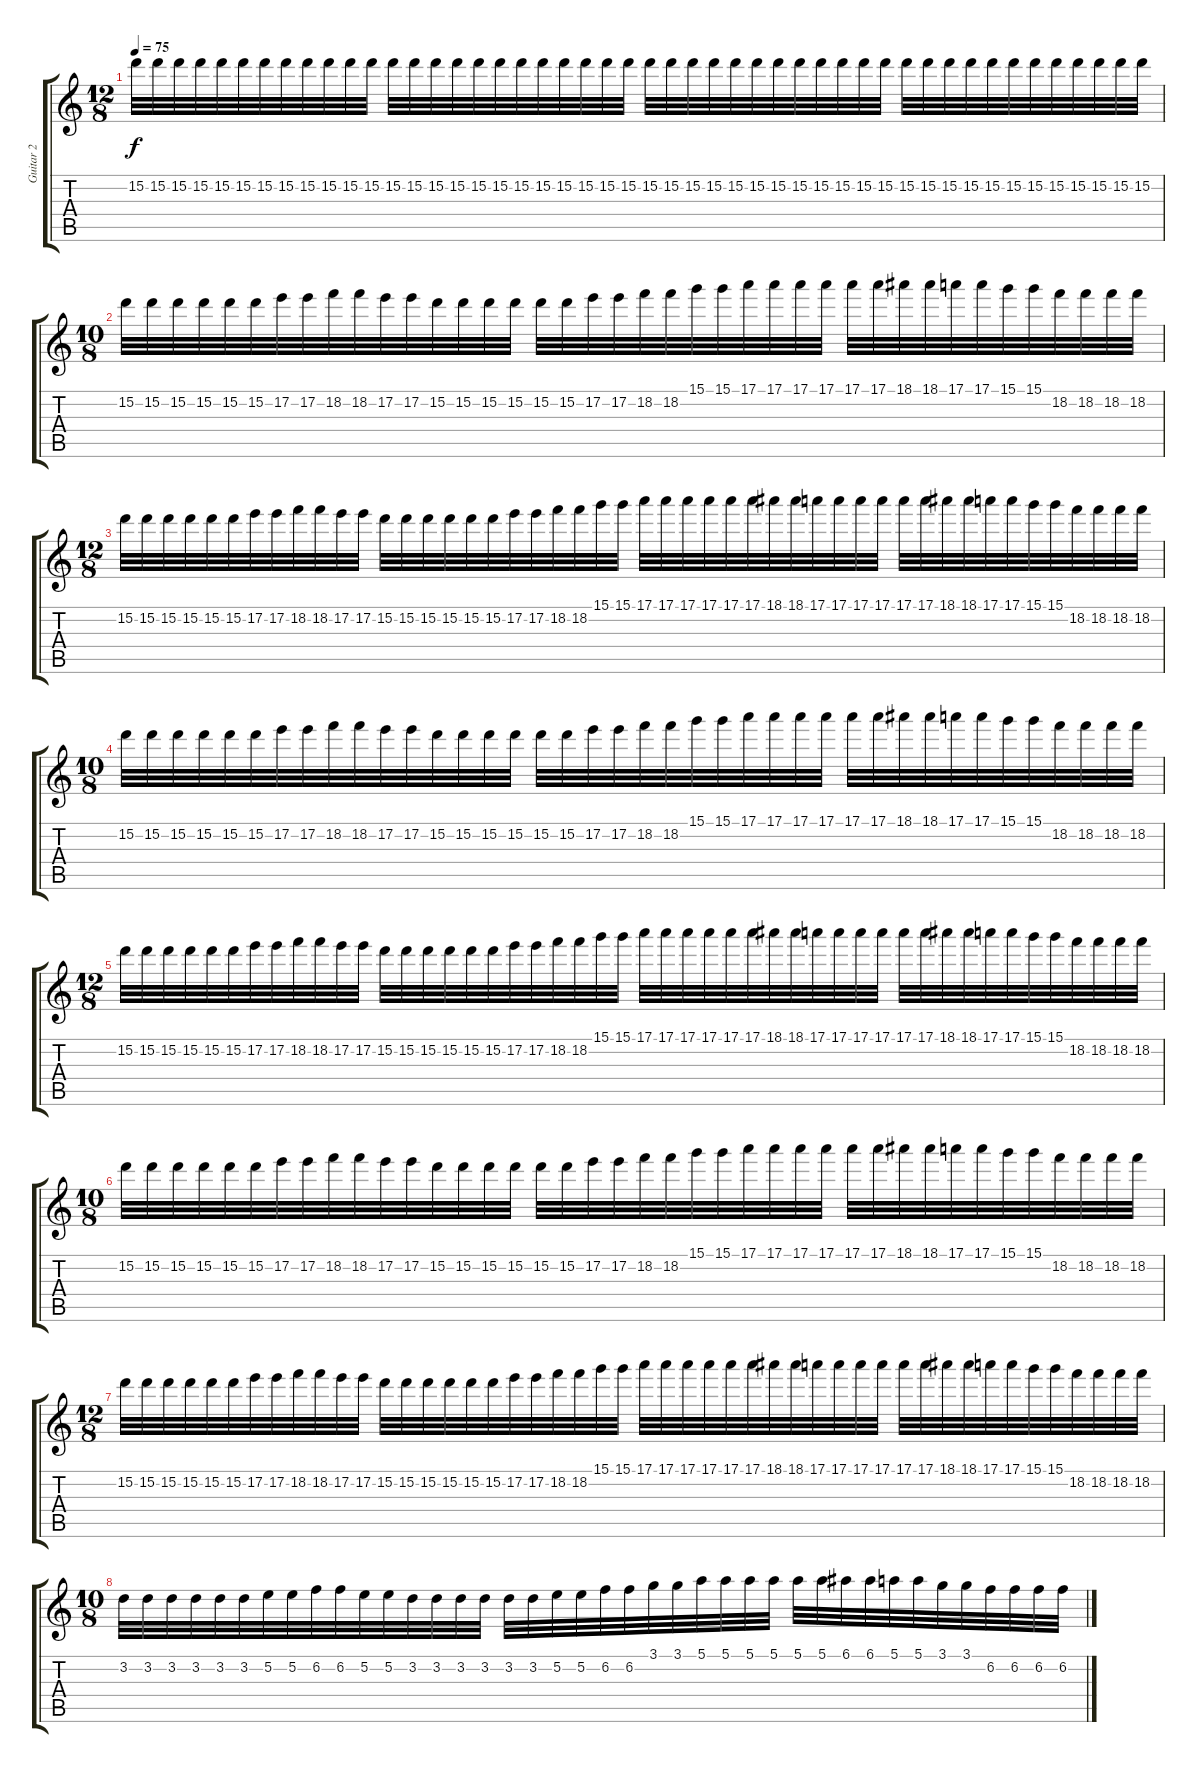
\track ("Guitar 2" "Guitar 2") {instrument distortionguitar}
\staff {score tabs}
\tuning (E4 B3 G3 D3 A2 E2) {hide}
\ts (12 8)
\tempo 75
\clef g2
\ks c
15.2.32{dy f instrument acousticguitarsteel} 15.2.32 15.2.32 15.2.32 15.2.32 15.2.32 15.2.32 15.2.32 15.2.32 15.2.32 15.2.32 15.2.32 15.2.32 15.2.32 15.2.32 15.2.32 15.2.32 15.2.32 15.2.32 15.2.32 15.2.32 15.2.32 15.2.32 15.2.32 15.2.32 15.2.32 15.2.32 15.2.32 15.2.32 15.2.32 15.2.32 15.2.32 15.2.32 15.2.32 15.2.32 15.2.32 15.2.32 15.2.32 15.2.32 15.2.32 15.2.32 15.2.32 15.2.32 15.2.32 15.2.32 15.2.32 15.2.32 15.2.32 |
\ts (10 8)
15.2.32 15.2.32 15.2.32 15.2.32 15.2.32 15.2.32 17.2.32 17.2.32 18.2.32 18.2.32 17.2.32 17.2.32 15.2.32 15.2.32 15.2.32 15.2.32 15.2.32 15.2.32 17.2.32 17.2.32 18.2.32 18.2.32 15.1.32 15.1.32 17.1.32 17.1.32 17.1.32 17.1.32 17.1.32 17.1.32 18.1.32 18.1.32 17.1.32 17.1.32 15.1.32 15.1.32 18.2.32 18.2.32 18.2.32 18.2.32 |
\ts (12 8)
15.2.32 15.2.32 15.2.32 15.2.32 15.2.32 15.2.32 17.2.32 17.2.32 18.2.32 18.2.32 17.2.32 17.2.32 15.2.32 15.2.32 15.2.32 15.2.32 15.2.32 15.2.32 17.2.32 17.2.32 18.2.32 18.2.32 15.1.32 15.1.32 17.1.32 17.1.32 17.1.32 17.1.32 17.1.32 17.1.32 18.1.32 18.1.32 17.1.32 17.1.32 17.1.32 17.1.32 17.1.32 17.1.32 18.1.32 18.1.32 17.1.32 17.1.32 15.1.32 15.1.32 18.2.32 18.2.32 18.2.32 18.2.32 |
\ts (10 8)
15.2.32 15.2.32 15.2.32 15.2.32 15.2.32 15.2.32 17.2.32 17.2.32 18.2.32 18.2.32 17.2.32 17.2.32 15.2.32 15.2.32 15.2.32 15.2.32 15.2.32 15.2.32 17.2.32 17.2.32 18.2.32 18.2.32 15.1.32 15.1.32 17.1.32 17.1.32 17.1.32 17.1.32 17.1.32 17.1.32 18.1.32 18.1.32 17.1.32 17.1.32 15.1.32 15.1.32 18.2.32 18.2.32 18.2.32 18.2.32 |
\ts (12 8)
15.2.32 15.2.32 15.2.32 15.2.32 15.2.32 15.2.32 17.2.32 17.2.32 18.2.32 18.2.32 17.2.32 17.2.32 15.2.32 15.2.32 15.2.32 15.2.32 15.2.32 15.2.32 17.2.32 17.2.32 18.2.32 18.2.32 15.1.32 15.1.32 17.1.32 17.1.32 17.1.32 17.1.32 17.1.32 17.1.32 18.1.32 18.1.32 17.1.32 17.1.32 17.1.32 17.1.32 17.1.32 17.1.32 18.1.32 18.1.32 17.1.32 17.1.32 15.1.32 15.1.32 18.2.32 18.2.32 18.2.32 18.2.32 |
\ts (10 8)
15.2.32 15.2.32 15.2.32 15.2.32 15.2.32 15.2.32 17.2.32 17.2.32 18.2.32 18.2.32 17.2.32 17.2.32 15.2.32 15.2.32 15.2.32 15.2.32 15.2.32 15.2.32 17.2.32 17.2.32 18.2.32 18.2.32 15.1.32 15.1.32 17.1.32 17.1.32 17.1.32 17.1.32 17.1.32 17.1.32 18.1.32 18.1.32 17.1.32 17.1.32 15.1.32 15.1.32 18.2.32 18.2.32 18.2.32 18.2.32 |
\ts (12 8)
15.2.32 15.2.32 15.2.32 15.2.32 15.2.32 15.2.32 17.2.32 17.2.32 18.2.32 18.2.32 17.2.32 17.2.32 15.2.32 15.2.32 15.2.32 15.2.32 15.2.32 15.2.32 17.2.32 17.2.32 18.2.32 18.2.32 15.1.32 15.1.32 17.1.32 17.1.32 17.1.32 17.1.32 17.1.32 17.1.32 18.1.32 18.1.32 17.1.32 17.1.32 17.1.32 17.1.32 17.1.32 17.1.32 18.1.32 18.1.32 17.1.32 17.1.32 15.1.32 15.1.32 18.2.32 18.2.32 18.2.32 18.2.32 |
\ts (10 8)
3.2.32 3.2.32 3.2.32 3.2.32 3.2.32 3.2.32 5.2.32 5.2.32 6.2.32 6.2.32 5.2.32 5.2.32 3.2.32 3.2.32 3.2.32 3.2.32 3.2.32 3.2.32 5.2.32 5.2.32 6.2.32 6.2.32 3.1.32 3.1.32 5.1.32 5.1.32 5.1.32 5.1.32 5.1.32 5.1.32 6.1.32 6.1.32 5.1.32 5.1.32 3.1.32 3.1.32 6.2.32 6.2.32 6.2.32 6.2.32
